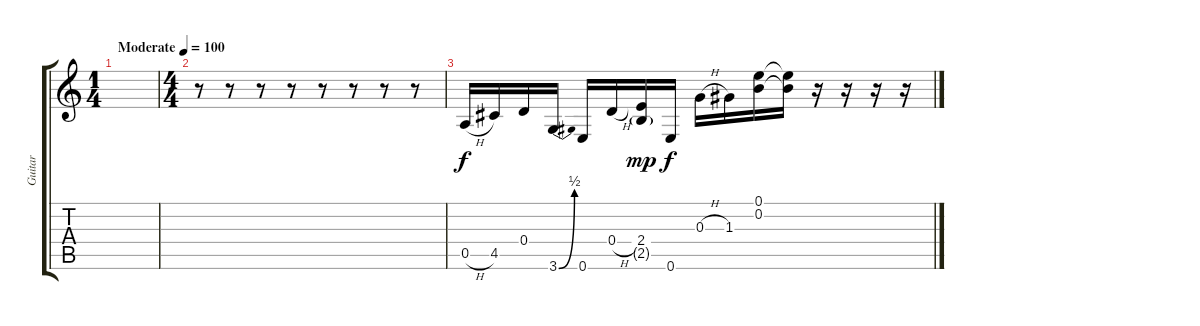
\track ("Guitar" "Guitar") {instrument acousticguitarsteel}
\staff {score tabs}
\tuning (E4 B3 G3 D3 A2 E2) {hide}
\ts (1 4)
\tempo (100 "Moderate")
\clef g2
\ks c
|
\ts (4 4)
r.8 r.8 r.8 r.8 r.8 r.8 r.8 r.8 |
0.5{h}.16 4.5.16 0.4.16 3.6{be (bend 0 0 60 2)}.16 0.6.16 0.4{h}.16 (2.4 2.5{g}).16{dy mp} 0.6.16{dy f} 0.3{h}.16 1.3.16 (0.1 0.2).16 (0.1{t} 0.2{t}).16 r.16 r.16 r.16 r.16
